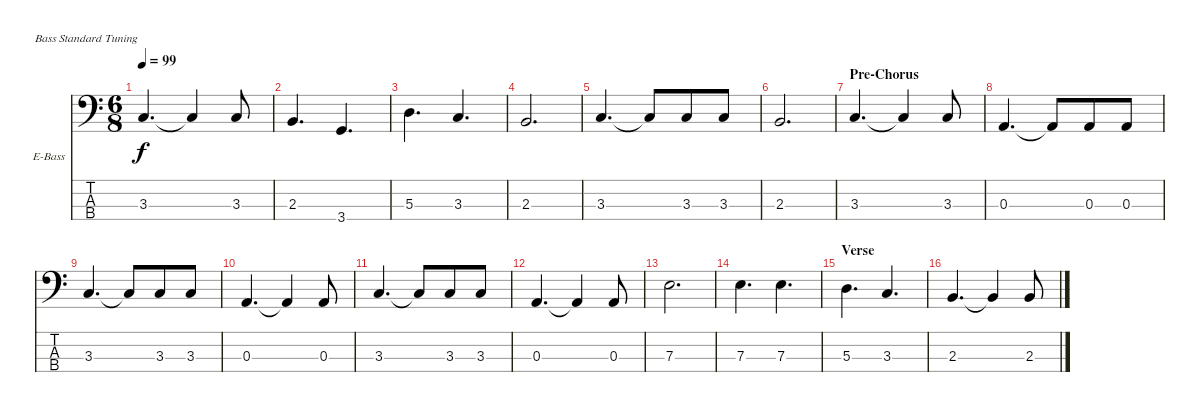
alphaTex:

\defaultSystemsLayout 4
\bracketExtendMode nobrackets
\firstSystemTrackNameOrientation horizontal
\otherSystemsTrackNameOrientation horizontal
\track ("Jeff Ament" "E-Bass") {instrument electricbassfinger}
\staff {score tabs}
\tuning (G2 D2 A1 E1)
\ts (6 8)
\tempo 99
\clef f4
\ks c
3.3.4{d dy f} 3.3{t}.4 3.3.8 |
2.3.4{d} 3.4.4{d} |
5.3.4{d} 3.3.4{d} |
2.3.2{d} |
3.3.4{d} 3.3{t}.8 3.3.8 3.3.8 |
2.3.2{d} |
\section ("" "Pre-Chorus")
3.3.4{d} 3.3{t}.4 3.3.8 |
0.3.4{d} 0.3{t}.8 0.3.8 0.3.8 |
3.3.4{d} 3.3{t}.8 3.3.8 3.3.8 |
0.3.4{d} 0.3{t}.4 0.3.8 |
3.3.4{d} 3.3{t}.8 3.3.8 3.3.8 |
0.3.4{d} 0.3{t}.4 0.3.8 |
7.3.2{d} |
7.3.4{d} 7.3.4{d} |
\section ("" "Verse")
5.3.4{d} 3.3.4{d} |
2.3.4{d} 2.3{t}.4 2.3.8
